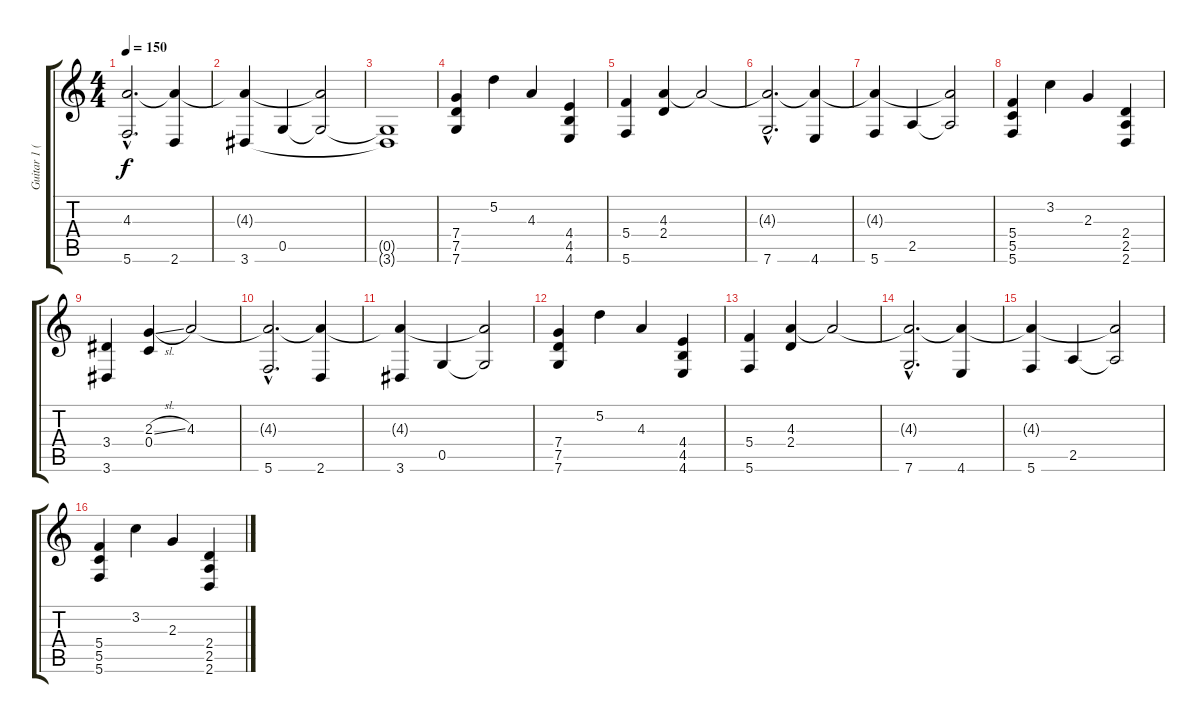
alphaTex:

\track ("Guitar 1 (FX)" "Guitar 1 (") {instrument distortionguitar}
\staff {score tabs}
\tuning (D4 A3 F3 C3 G2 C2) {hide}
\ts (4 4)
\tempo 150
\clef g2
\ks c
(4.3{hac t} 5.6{hac}).2{d dy f} (4.3{t} 2.6).4 |
(4.3{t} 3.6).4 0.5.4 (4.3{t} 0.5{t}).2 |
(0.5{t} 3.6{t}).1 |
(7.4 7.5 7.6).4 5.2.4 4.3.4 (4.4 4.5 4.6).4 |
(5.4 5.6).4 (4.3 2.4).4 4.3{t}.2 |
(4.3{hac t} 7.6{hac}).2{d} (4.3{t} 4.6).4 |
(4.3{t} 5.6).4 2.5.4 (4.3{t} 2.5{t}).2 |
(5.4 5.5 5.6).4 3.2.4 2.3.4 (2.4 2.5 2.6).4 |
(3.4 3.6).4 (2.3{sl} 0.4).4 4.3.2 |
(4.3{hac t} 5.6{hac}).2{d} (4.3{t} 2.6).4 |
(4.3{t} 3.6).4 0.5.4 (4.3{t} 0.5{t}).2 |
(7.4 7.5 7.6).4 5.2.4 4.3.4 (4.4 4.5 4.6).4 |
(5.4 5.6).4 (4.3 2.4).4 4.3{t}.2 |
(4.3{hac t} 7.6{hac}).2{d volume 5} (4.3{t} 4.6).4 |
(4.3{t} 5.6).4 2.5.4 (4.3{t} 2.5{t}).2 |
(5.4 5.5 5.6).4 3.2.4 2.3.4 (2.4 2.5 2.6).4
